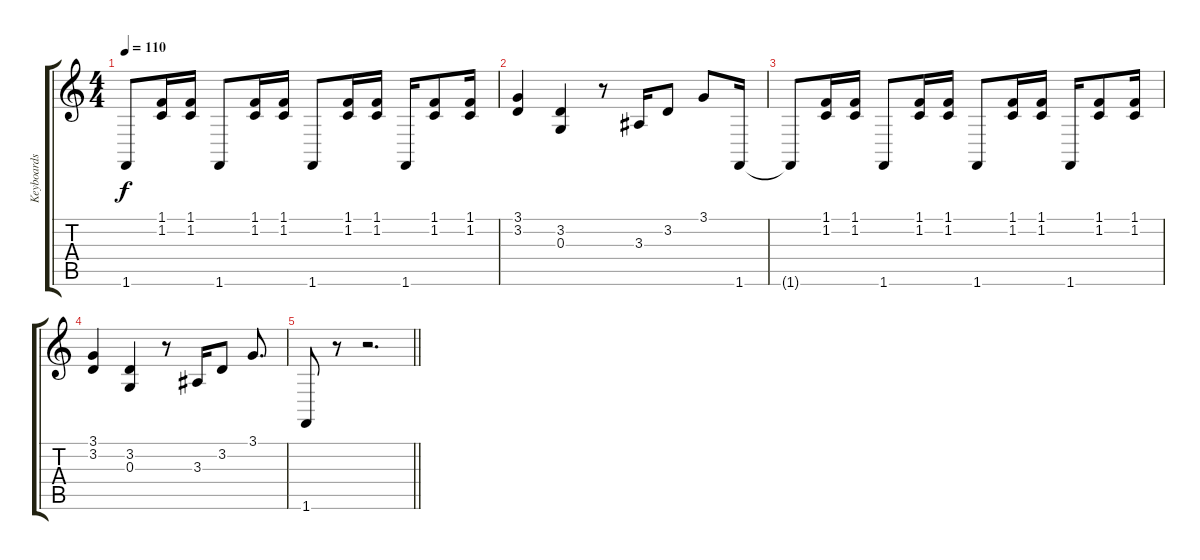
\track ("Keyboards (Jerry Harrison)" "Keyboards ") {instrument pad2warm}
\staff {score tabs}
\tuning (E4 B3 G3 D3 A2 E2) {hide}
\ts (4 4)
\tempo 110
\clef g2
\ks c
1.6{t}.8{dy f} (1.1 1.2).16 (1.1 1.2).16 1.6.8 (1.1 1.2).16 (1.1 1.2).16 1.6.8 (1.1 1.2).16 (1.1 1.2).16 1.6.16 (1.1 1.2).8 (1.1 1.2).16 |
(3.1 3.2).4 (3.2 0.3).4 r.8 3.3.16 3.2.8 3.1.8 1.6.16 |
1.6{t}.8 (1.1 1.2).16 (1.1 1.2).16 1.6.8 (1.1 1.2).16 (1.1 1.2).16 1.6.8 (1.1 1.2).16 (1.1 1.2).16 1.6.16 (1.1 1.2).8 (1.1 1.2).16 |
(3.1 3.2).4 (3.2 0.3).4 r.8 3.3.16 3.2.8 3.1.8{d} |
\barLineRight lightlight
1.6.8 r.8 r.2{d}
